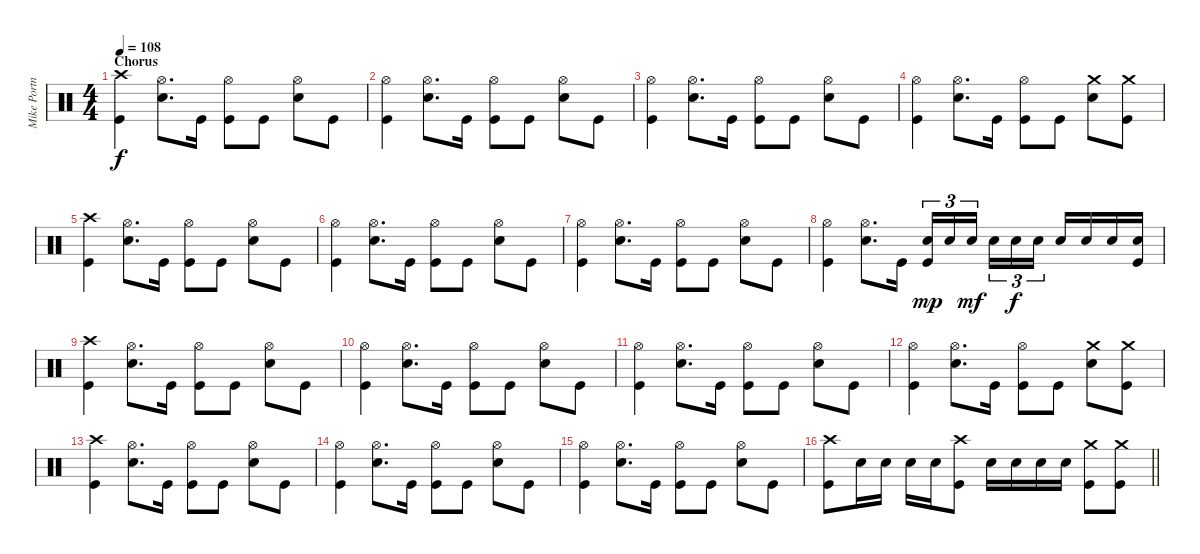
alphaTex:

\track ("Mike Portnoy" "Mike Portn") {instrument percussion}
\staff {score}
\articulation defaults
\ts (4 4)
\section ("" "Chorus")
\tempo 108
\clef neutral
\ks c
("Crash high (hit)" "Kick (hit)").4{dy f} ("Hi-Hat (open)" "Electric Snare (hit)").8{d} "Kick (hit)".16 ("Hi-Hat (open)" "Kick (hit)").8 "Kick (hit)".8 ("Hi-Hat (open)" "Electric Snare (hit)").8 "Kick (hit)".8 |
("Hi-Hat (open)" "Kick (hit)").4 ("Hi-Hat (open)" "Electric Snare (hit)").8{d} "Kick (hit)".16 ("Hi-Hat (open)" "Kick (hit)").8 "Kick (hit)".8 ("Hi-Hat (open)" "Electric Snare (hit)").8 "Kick (hit)".8 |
("Hi-Hat (open)" "Kick (hit)").4 ("Hi-Hat (open)" "Electric Snare (hit)").8{d} "Kick (hit)".16 ("Hi-Hat (open)" "Kick (hit)").8 "Kick (hit)".8 ("Hi-Hat (open)" "Electric Snare (hit)").8 "Kick (hit)".8 |
("Hi-Hat (open)" "Kick (hit)").4 ("Hi-Hat (open)" "Electric Snare (hit)").8{d} "Kick (hit)".16 ("Hi-Hat (open)" "Kick (hit)").8 "Kick (hit)".8 ("Crash medium (hit)" "Electric Snare (hit)").8 ("Crash medium (hit)" "Kick (hit)").8 |
("Crash high (hit)" "Kick (hit)").4 ("Hi-Hat (open)" "Electric Snare (hit)").8{d} "Kick (hit)".16 ("Hi-Hat (open)" "Kick (hit)").8 "Kick (hit)".8 ("Hi-Hat (open)" "Electric Snare (hit)").8 "Kick (hit)".8 |
("Hi-Hat (open)" "Kick (hit)").4 ("Hi-Hat (open)" "Electric Snare (hit)").8{d} "Kick (hit)".16 ("Hi-Hat (open)" "Kick (hit)").8 "Kick (hit)".8 ("Hi-Hat (open)" "Electric Snare (hit)").8 "Kick (hit)".8 |
("Hi-Hat (open)" "Kick (hit)").4 ("Hi-Hat (open)" "Electric Snare (hit)").8{d} "Kick (hit)".16 ("Hi-Hat (open)" "Kick (hit)").8 "Kick (hit)".8 ("Hi-Hat (open)" "Electric Snare (hit)").8 "Kick (hit)".8 |
("Hi-Hat (open)" "Kick (hit)").4 ("Hi-Hat (open)" "Electric Snare (hit)").8{d} "Kick (hit)".16 ("Electric Snare (hit)" "Kick (hit)").16{tu (3 2) dy mp} "Electric Snare (hit)".16{tu (3 2)} "Electric Snare (hit)".16{tu (3 2) dy mf beam splitsecondary} "Electric Snare (hit)".16{tu (3 2)} "Electric Snare (hit)".16{tu (3 2) dy f} "Electric Snare (hit)".16{tu (3 2)} "Electric Snare (hit)".16 "Electric Snare (hit)".16 "Electric Snare (hit)".16 ("Electric Snare (hit)" "Kick (hit)").16 |
("Crash high (hit)" "Kick (hit)").4 ("Hi-Hat (open)" "Electric Snare (hit)").8{d} "Kick (hit)".16 ("Hi-Hat (open)" "Kick (hit)").8 "Kick (hit)".8 ("Hi-Hat (open)" "Electric Snare (hit)").8 "Kick (hit)".8 |
("Hi-Hat (open)" "Kick (hit)").4 ("Hi-Hat (open)" "Electric Snare (hit)").8{d} "Kick (hit)".16 ("Hi-Hat (open)" "Kick (hit)").8 "Kick (hit)".8 ("Hi-Hat (open)" "Electric Snare (hit)").8 "Kick (hit)".8 |
("Hi-Hat (open)" "Kick (hit)").4 ("Hi-Hat (open)" "Electric Snare (hit)").8{d} "Kick (hit)".16 ("Hi-Hat (open)" "Kick (hit)").8 "Kick (hit)".8 ("Hi-Hat (open)" "Electric Snare (hit)").8 "Kick (hit)".8 |
("Hi-Hat (open)" "Kick (hit)").4 ("Hi-Hat (open)" "Electric Snare (hit)").8{d} "Kick (hit)".16 ("Hi-Hat (open)" "Kick (hit)").8 "Kick (hit)".8 ("Crash medium (hit)" "Electric Snare (hit)").8 ("Crash medium (hit)" "Kick (hit)").8 |
("Crash high (hit)" "Kick (hit)").4 ("Hi-Hat (open)" "Electric Snare (hit)").8{d} "Kick (hit)".16 ("Hi-Hat (open)" "Kick (hit)").8 "Kick (hit)".8 ("Hi-Hat (open)" "Electric Snare (hit)").8 "Kick (hit)".8 |
("Hi-Hat (open)" "Kick (hit)").4 ("Hi-Hat (open)" "Electric Snare (hit)").8{d} "Kick (hit)".16 ("Hi-Hat (open)" "Kick (hit)").8 "Kick (hit)".8 ("Hi-Hat (open)" "Electric Snare (hit)").8 "Kick (hit)".8 |
("Hi-Hat (open)" "Kick (hit)").4 ("Hi-Hat (open)" "Electric Snare (hit)").8{d} "Kick (hit)".16 ("Hi-Hat (open)" "Kick (hit)").8 "Kick (hit)".8 ("Hi-Hat (open)" "Electric Snare (hit)").8 "Kick (hit)".8 |
\barLineRight lightlight
("Crash high (hit)" "Kick (hit)").8 "Electric Snare (hit)".16 "Electric Snare (hit)".16 "Electric Snare (hit)".16 "Electric Snare (hit)".16 ("Crash high (hit)" "Kick (hit)").8 "Electric Snare (hit)".16 "Electric Snare (hit)".16 "Electric Snare (hit)".16 "Electric Snare (hit)".16 ("Crash medium (hit)" "Kick (hit)").8 ("Crash medium (hit)" "Kick (hit)").8
